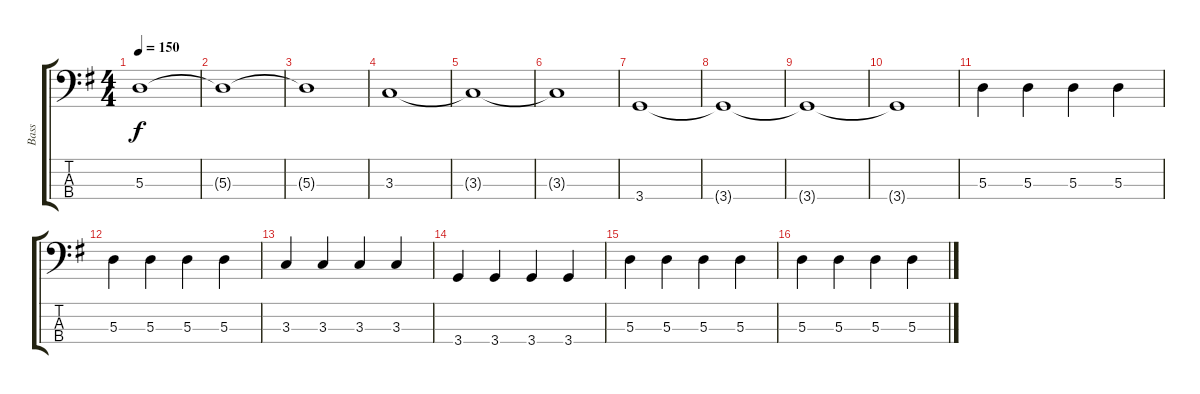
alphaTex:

\track ("Bass" "Bass") {instrument electricbassfinger}
\staff {score tabs}
\tuning (G2 D2 A1 E1) {hide}
\ts (4 4)
\tempo 150
\clef f4
\ks g
5.3.1{dy f instrument electricbassfinger} |
5.3{t}.1 |
5.3{t}.1 |
3.3.1 |
3.3{t}.1 |
3.3{t}.1 |
3.4.1 |
3.4{t}.1 |
3.4{t}.1 |
3.4{t}.1 |
5.3.4 5.3.4 5.3.4 5.3.4 |
5.3.4 5.3.4 5.3.4 5.3.4 |
3.3.4 3.3.4 3.3.4 3.3.4 |
3.4.4 3.4.4 3.4.4 3.4.4 |
5.3.4 5.3.4 5.3.4 5.3.4 |
5.3.4 5.3.4 5.3.4 5.3.4
